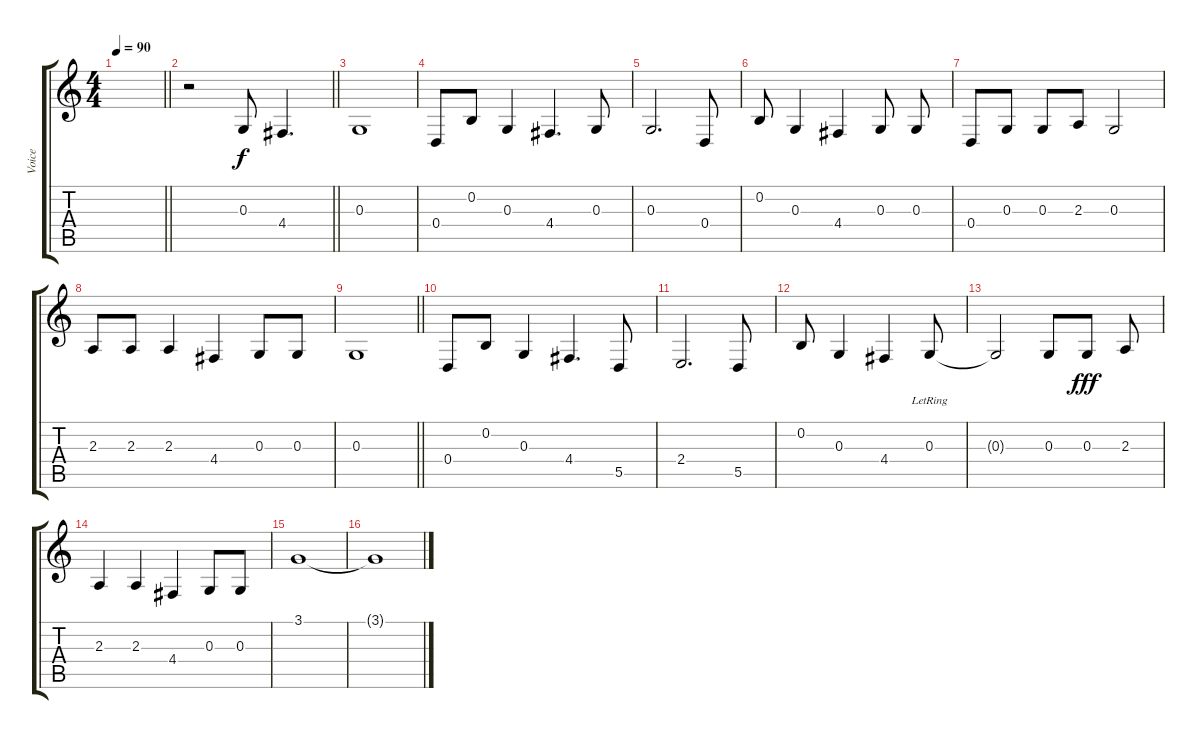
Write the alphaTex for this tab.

\track ("Voice" "Voice") {instrument pad1newage}
\staff {score tabs}
\tuning (E4 B3 G3 D3 A2 E2) {hide}
\ts (4 4)
\tempo 90
\clef g2
\barLineRight lightlight
\ks c
|
\barLineRight lightlight
r.2 0.3.8 4.4.4{d} |
0.3.1 |
0.4.8 0.2.8 0.3.4 4.4.4{d} 0.3.8 |
0.3.2{d} 0.4.8 |
0.2.8 0.3.4 4.4.4 0.3.8 0.3.8 |
0.4.8 0.3.8 0.3.8 2.3.8 0.3.2 |
2.3.8 2.3.8 2.3.4 4.4.4 0.3.8 0.3.8 |
\barLineRight lightlight
0.3.1 |
0.4.8 0.2.8 0.3.4 4.4.4{d} 5.5.8 |
2.4.2{d} 5.5.8 |
0.2.8 0.3.4 4.4.4 0.3{lr}.8 |
0.3{t}.2 0.3.8 0.3.8{dy fff} 2.3.8 |
2.3.4 2.3.4 4.4.4 0.3.8 0.3.8 |
3.1.1 |
3.1{t}.1
